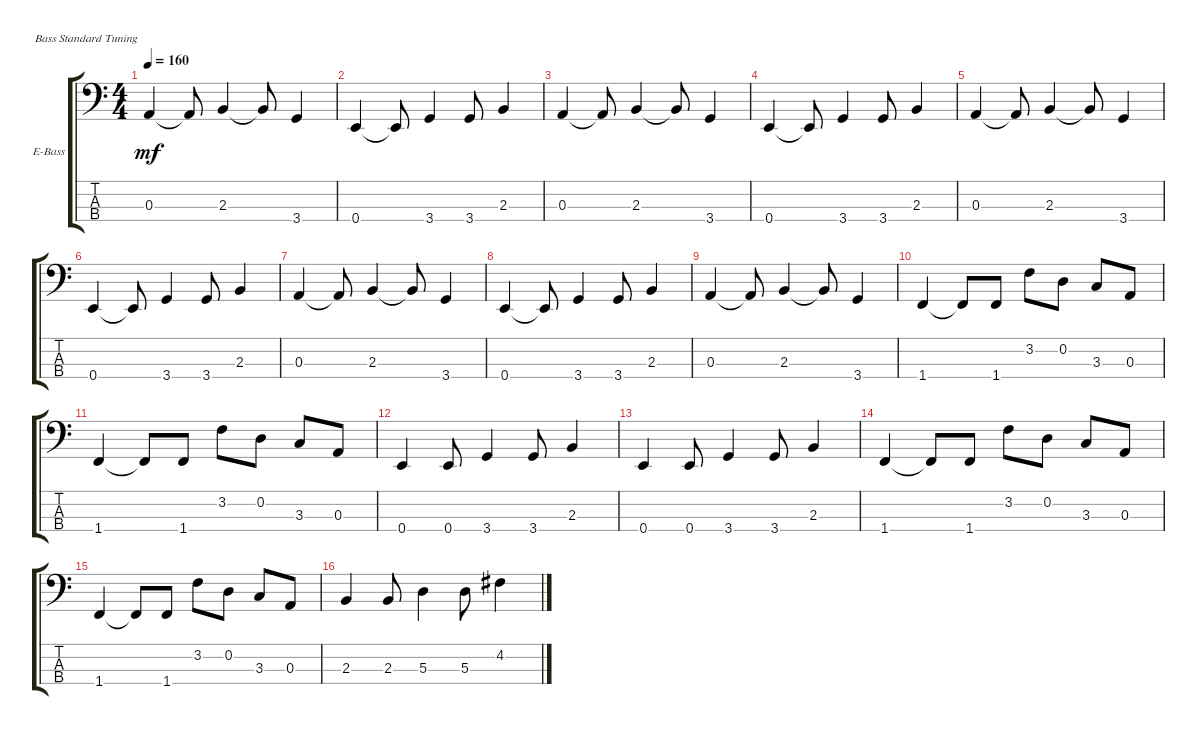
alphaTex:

\defaultSystemsLayout 4
\bracketExtendMode groupsimilarinstruments
\firstSystemTrackNameOrientation horizontal
\otherSystemsTrackNameOrientation horizontal
\track ("Electric Bass" "E-Bass") {instrument electricbassfinger}
\staff {score tabs}
\tuning (G2 D2 A1 E1)
\ts (4 4)
\tempo 160
\clef f4
\ks c
0.3.4{dy mf} 0.3{t}.8 2.3.4 2.3{t}.8 3.4.4 |
0.4.4 0.4{t}.8 3.4.4 3.4.8 2.3.4 |
0.3.4 0.3{t}.8 2.3.4 2.3{t}.8 3.4.4 |
0.4.4 0.4{t}.8 3.4.4 3.4.8 2.3.4 |
0.3.4 0.3{t}.8 2.3.4 2.3{t}.8 3.4.4 |
0.4.4 0.4{t}.8 3.4.4 3.4.8 2.3.4 |
0.3.4 0.3{t}.8 2.3.4 2.3{t}.8 3.4.4 |
0.4.4 0.4{t}.8 3.4.4 3.4.8 2.3.4 |
0.3.4 0.3{t}.8 2.3.4 2.3{t}.8 3.4.4 |
1.4.4 1.4{t}.8 1.4.8 3.2.8 0.2.8 3.3.8 0.3.8 |
1.4.4 1.4{t}.8 1.4.8 3.2.8 0.2.8 3.3.8 0.3.8 |
0.4.4 0.4.8 3.4.4 3.4.8 2.3.4 |
0.4.4 0.4.8 3.4.4 3.4.8 2.3.4 |
1.4.4 1.4{t}.8 1.4.8 3.2.8 0.2.8 3.3.8 0.3.8 |
1.4.4 1.4{t}.8 1.4.8 3.2.8 0.2.8 3.3.8 0.3.8 |
2.3.4 2.3.8 5.3.4 5.3.8 4.2.4
